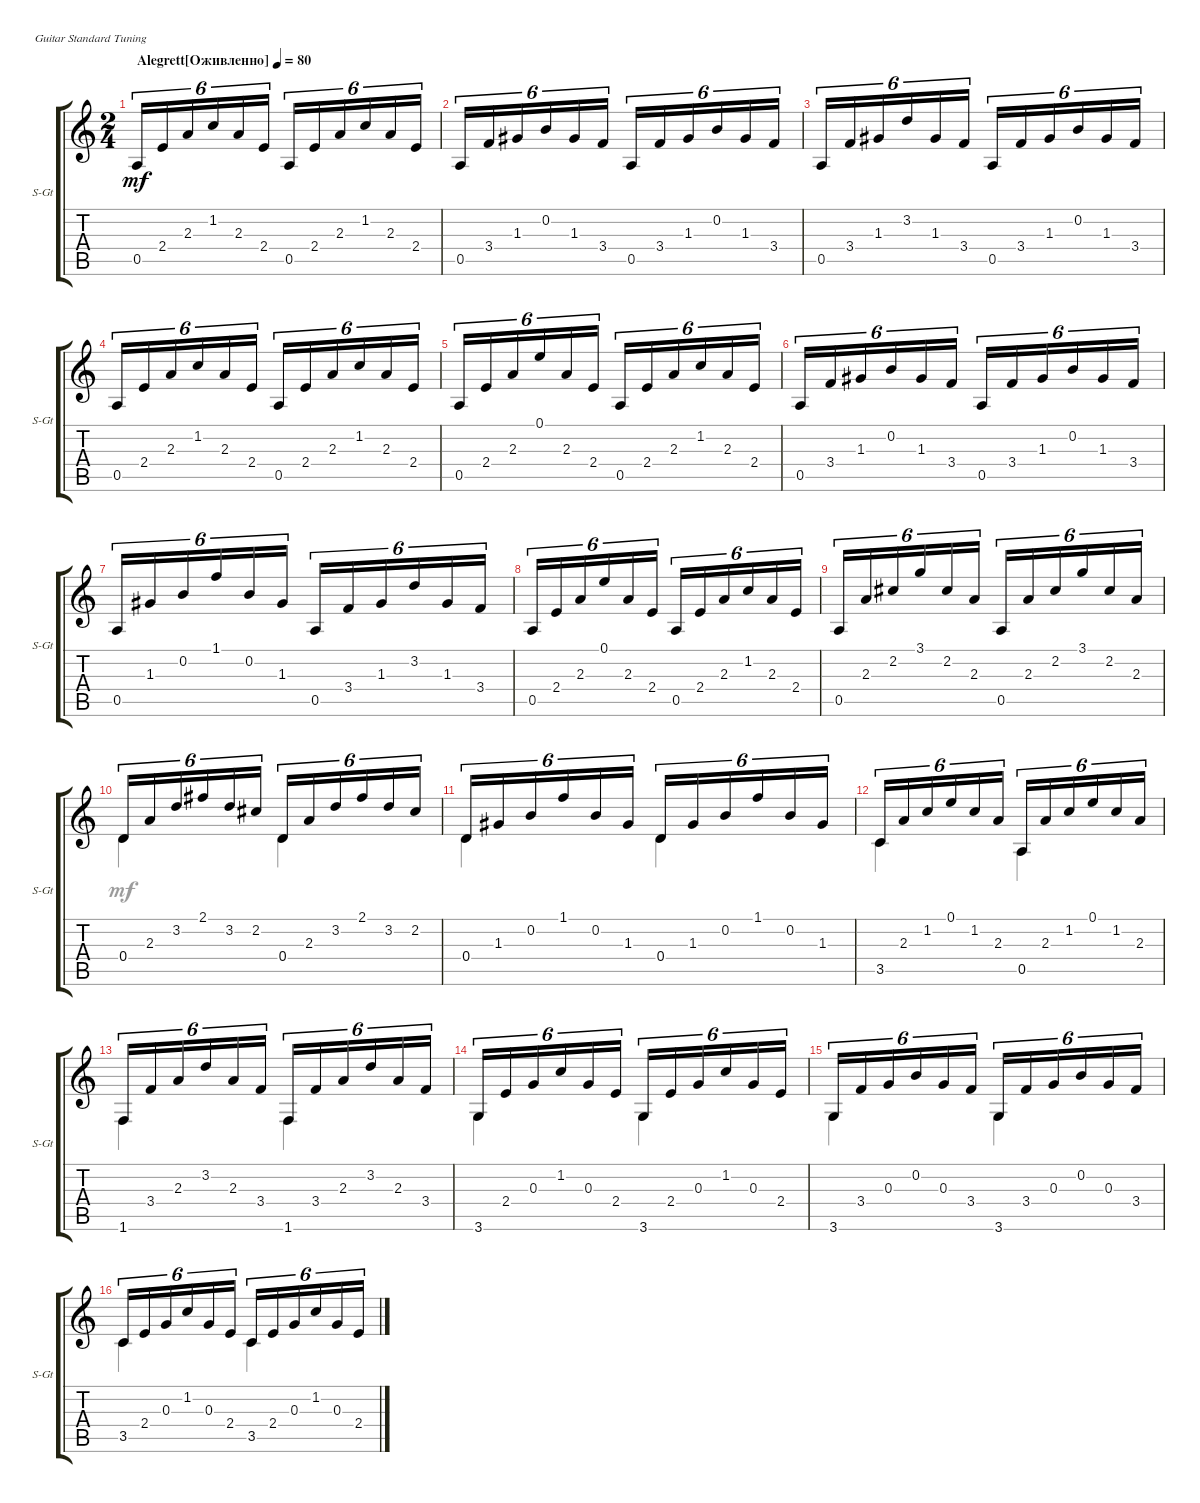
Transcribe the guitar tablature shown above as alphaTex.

\defaultSystemsLayout 4
\bracketExtendMode groupsimilarinstruments
\useSystemSignSeparator
\singleTrackTrackNamePolicy allsystems
\multiTrackTrackNamePolicy allsystems
\firstSystemTrackNameOrientation horizontal
\otherSystemsTrackNameOrientation horizontal
\track ("Steel Guitar" "S-Gt") {instrument acousticguitarsteel}
\staff {score tabs}
\tuning (E4 B3 G3 D3 A2 E2)
\voice
\ts (2 4)
\tempo (80 "Alegrett[Оживленно]")
\clef g2
\ks c
0.5.16{tu (6 4) dy mf instrument acousticguitarsteel} 2.4.16{tu (6 4)} 2.3.16{tu (6 4)} 1.2.16{tu (6 4)} 2.3.16{tu (6 4)} 2.4.16{tu (6 4)} 0.5.16{tu (6 4)} 2.4.16{tu (6 4)} 2.3.16{tu (6 4)} 1.2.16{tu (6 4)} 2.3.16{tu (6 4)} 2.4.16{tu (6 4)} |
0.5.16{tu (6 4)} 3.4.16{tu (6 4)} 1.3.16{tu (6 4)} 0.2.16{tu (6 4)} 1.3.16{tu (6 4)} 3.4.16{tu (6 4)} 0.5.16{tu (6 4)} 3.4.16{tu (6 4)} 1.3.16{tu (6 4)} 0.2.16{tu (6 4)} 1.3.16{tu (6 4)} 3.4.16{tu (6 4)} |
0.5.16{tu (6 4)} 3.4.16{tu (6 4)} 1.3.16{tu (6 4)} 3.2.16{tu (6 4)} 1.3.16{tu (6 4)} 3.4.16{tu (6 4)} 0.5.16{tu (6 4)} 3.4.16{tu (6 4)} 1.3.16{tu (6 4)} 0.2.16{tu (6 4)} 1.3.16{tu (6 4)} 3.4.16{tu (6 4)} |
0.5.16{tu (6 4)} 2.4.16{tu (6 4)} 2.3.16{tu (6 4)} 1.2.16{tu (6 4)} 2.3.16{tu (6 4)} 2.4.16{tu (6 4)} 0.5.16{tu (6 4)} 2.4.16{tu (6 4)} 2.3.16{tu (6 4)} 1.2.16{tu (6 4)} 2.3.16{tu (6 4)} 2.4.16{tu (6 4)} |
0.5.16{tu (6 4)} 2.4.16{tu (6 4)} 2.3.16{tu (6 4)} 0.1.16{tu (6 4)} 2.3.16{tu (6 4)} 2.4.16{tu (6 4)} 0.5.16{tu (6 4)} 2.4.16{tu (6 4)} 2.3.16{tu (6 4)} 1.2.16{tu (6 4)} 2.3.16{tu (6 4)} 2.4.16{tu (6 4)} |
0.5.16{tu (6 4)} 3.4.16{tu (6 4)} 1.3.16{tu (6 4)} 0.2.16{tu (6 4)} 1.3.16{tu (6 4)} 3.4.16{tu (6 4)} 0.5.16{tu (6 4)} 3.4.16{tu (6 4)} 1.3.16{tu (6 4)} 0.2.16{tu (6 4)} 1.3.16{tu (6 4)} 3.4.16{tu (6 4)} |
0.5.16{tu (6 4)} 1.3.16{tu (6 4)} 0.2.16{tu (6 4)} 1.1.16{tu (6 4)} 0.2.16{tu (6 4)} 1.3.16{tu (6 4)} 0.5.16{tu (6 4)} 3.4.16{tu (6 4)} 1.3.16{tu (6 4)} 3.2.16{tu (6 4)} 1.3.16{tu (6 4)} 3.4.16{tu (6 4)} |
0.5.16{tu (6 4)} 2.4.16{tu (6 4)} 2.3.16{tu (6 4)} 0.1.16{tu (6 4)} 2.3.16{tu (6 4)} 2.4.16{tu (6 4)} 0.5.16{tu (6 4)} 2.4.16{tu (6 4)} 2.3.16{tu (6 4)} 1.2.16{tu (6 4)} 2.3.16{tu (6 4)} 2.4.16{tu (6 4)} |
0.5.16{tu (6 4)} 2.3.16{tu (6 4)} 2.2.16{tu (6 4)} 3.1.16{tu (6 4)} 2.2.16{tu (6 4)} 2.3.16{tu (6 4)} 0.5.16{tu (6 4)} 2.3.16{tu (6 4)} 2.2.16{tu (6 4)} 3.1.16{tu (6 4)} 2.2.16{tu (6 4)} 2.3.16{tu (6 4)} |
0.4.16{tu (6 4)} 2.3.16{tu (6 4)} 3.2.16{tu (6 4)} 2.1.16{tu (6 4)} 3.2.16{tu (6 4)} 2.2.16{tu (6 4)} 0.4.16{tu (6 4)} 2.3.16{tu (6 4)} 3.2.16{tu (6 4)} 2.1.16{tu (6 4)} 3.2.16{tu (6 4)} 2.2.16{tu (6 4)} |
0.4.16{tu (6 4)} 1.3.16{tu (6 4)} 0.2.16{tu (6 4)} 1.1.16{tu (6 4)} 0.2.16{tu (6 4)} 1.3.16{tu (6 4)} 0.4.16{tu (6 4)} 1.3.16{tu (6 4)} 0.2.16{tu (6 4)} 1.1.16{tu (6 4)} 0.2.16{tu (6 4)} 1.3.16{tu (6 4)} |
3.5.16{tu (6 4)} 2.3.16{tu (6 4)} 1.2.16{tu (6 4)} 0.1.16{tu (6 4)} 1.2.16{tu (6 4)} 2.3.16{tu (6 4)} 0.5.16{tu (6 4)} 2.3.16{tu (6 4)} 1.2.16{tu (6 4)} 0.1.16{tu (6 4)} 1.2.16{tu (6 4)} 2.3.16{tu (6 4)} |
1.6.16{tu (6 4)} 3.4.16{tu (6 4)} 2.3.16{tu (6 4)} 3.2.16{tu (6 4)} 2.3.16{tu (6 4)} 3.4.16{tu (6 4)} 1.6.16{tu (6 4)} 3.4.16{tu (6 4)} 2.3.16{tu (6 4)} 3.2.16{tu (6 4)} 2.3.16{tu (6 4)} 3.4.16{tu (6 4)} |
3.6.16{tu (6 4)} 2.4.16{tu (6 4)} 0.3.16{tu (6 4)} 1.2.16{tu (6 4)} 0.3.16{tu (6 4)} 2.4.16{tu (6 4)} 3.6.16{tu (6 4)} 2.4.16{tu (6 4)} 0.3.16{tu (6 4)} 1.2.16{tu (6 4)} 0.3.16{tu (6 4)} 2.4.16{tu (6 4)} |
3.6.16{tu (6 4)} 3.4.16{tu (6 4)} 0.3.16{tu (6 4)} 0.2.16{tu (6 4)} 0.3.16{tu (6 4)} 3.4.16{tu (6 4)} 3.6.16{tu (6 4)} 3.4.16{tu (6 4)} 0.3.16{tu (6 4)} 0.2.16{tu (6 4)} 0.3.16{tu (6 4)} 3.4.16{tu (6 4)} |
3.5.16{tu (6 4)} 2.4.16{tu (6 4)} 0.3.16{tu (6 4)} 1.2.16{tu (6 4)} 0.3.16{tu (6 4)} 2.4.16{tu (6 4)} 3.5.16{tu (6 4)} 2.4.16{tu (6 4)} 0.3.16{tu (6 4)} 1.2.16{tu (6 4)} 0.3.16{tu (6 4)} 2.4.16{tu (6 4)}
\voice
\clef g2
\ottava regular
\simile none
\ks c
|
|
|
|
|
|
|
|
|
0.4.4 0.4.4 |
0.4.4 0.4.4 |
3.5.4 0.5.4 |
1.6.4 1.6.4 |
3.6.4 3.6.4 |
3.6.4 3.6.4 |
3.5.4 3.5.4
